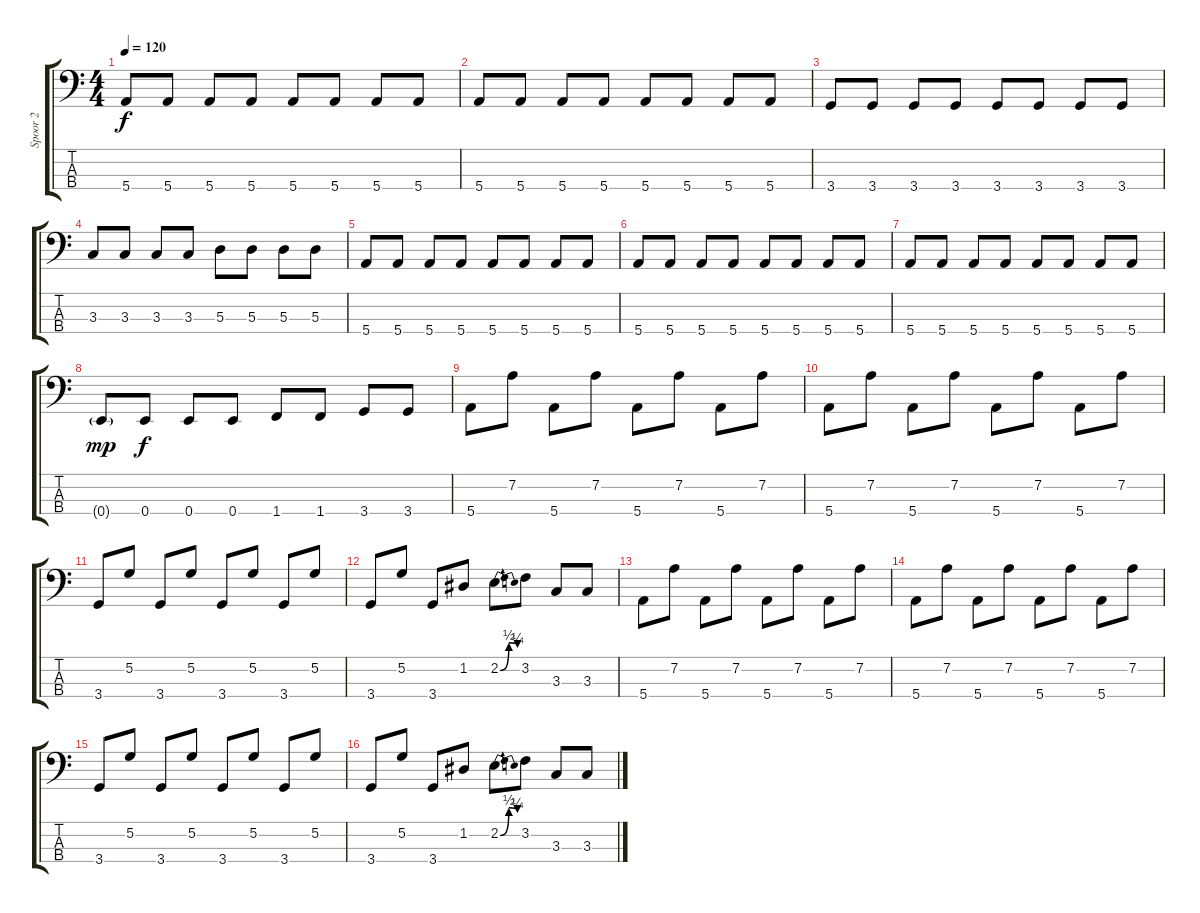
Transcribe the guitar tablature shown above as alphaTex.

\track ("Spoor 2" "Spoor 2") {instrument electricbassfinger}
\staff {score tabs}
\tuning (G2 D2 A1 E1) {hide}
\ts (4 4)
\tempo 120
\clef f4
\ks c
5.4.8{dy f} 5.4.8 5.4.8 5.4.8 5.4.8 5.4.8 5.4.8 5.4.8 |
5.4.8 5.4.8 5.4.8 5.4.8 5.4.8 5.4.8 5.4.8 5.4.8 |
3.4.8 3.4.8 3.4.8 3.4.8 3.4.8 3.4.8 3.4.8 3.4.8 |
3.3.8 3.3.8 3.3.8 3.3.8 5.3.8 5.3.8 5.3.8 5.3.8 |
5.4.8 5.4.8 5.4.8 5.4.8 5.4.8 5.4.8 5.4.8 5.4.8 |
5.4.8 5.4.8 5.4.8 5.4.8 5.4.8 5.4.8 5.4.8 5.4.8 |
5.4.8 5.4.8 5.4.8 5.4.8 5.4.8 5.4.8 5.4.8 5.4.8 |
0.4{g}.8{dy mp} 0.4.8{dy f} 0.4.8 0.4.8 1.4.8 1.4.8 3.4.8 3.4.8 |
5.4.8 7.2.8 5.4.8 7.2.8 5.4.8 7.2.8 5.4.8 7.2.8 |
5.4.8 7.2.8 5.4.8 7.2.8 5.4.8 7.2.8 5.4.8 7.2.8 |
3.4.8 5.2.8 3.4.8 5.2.8 3.4.8 5.2.8 3.4.8 5.2.8 |
3.4.8 5.2.8 3.4.8 1.2.8 2.2{be (bendrelease 0 0 15 2 15 2 60 1)}.8 3.2.8 3.3.8 3.3.8 |
5.4.8 7.2.8 5.4.8 7.2.8 5.4.8 7.2.8 5.4.8 7.2.8 |
5.4.8 7.2.8 5.4.8 7.2.8 5.4.8 7.2.8 5.4.8 7.2.8 |
3.4.8 5.2.8 3.4.8 5.2.8 3.4.8 5.2.8 3.4.8 5.2.8 |
3.4.8 5.2.8 3.4.8 1.2.8 2.2{be (bendrelease 0 0 15 2 15 2 60 1)}.8 3.2.8 3.3.8 3.3.8
